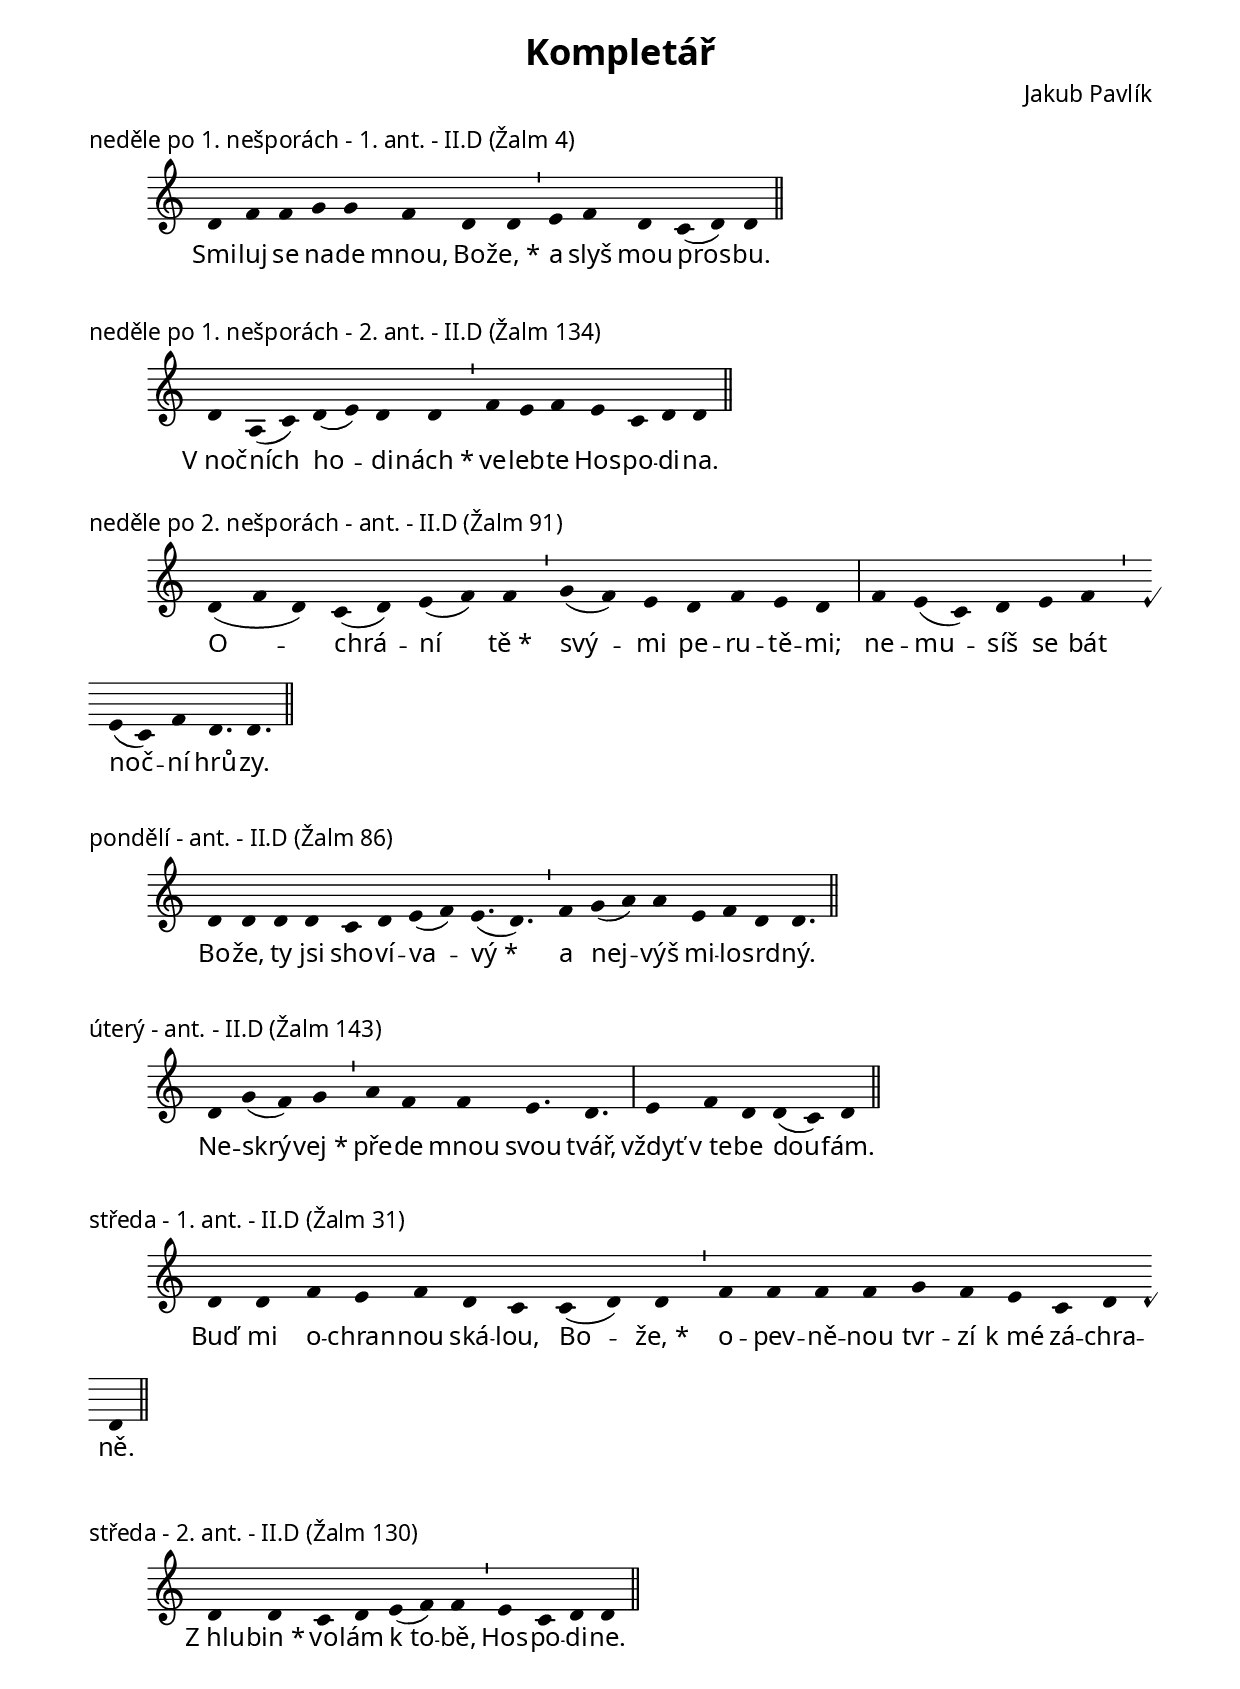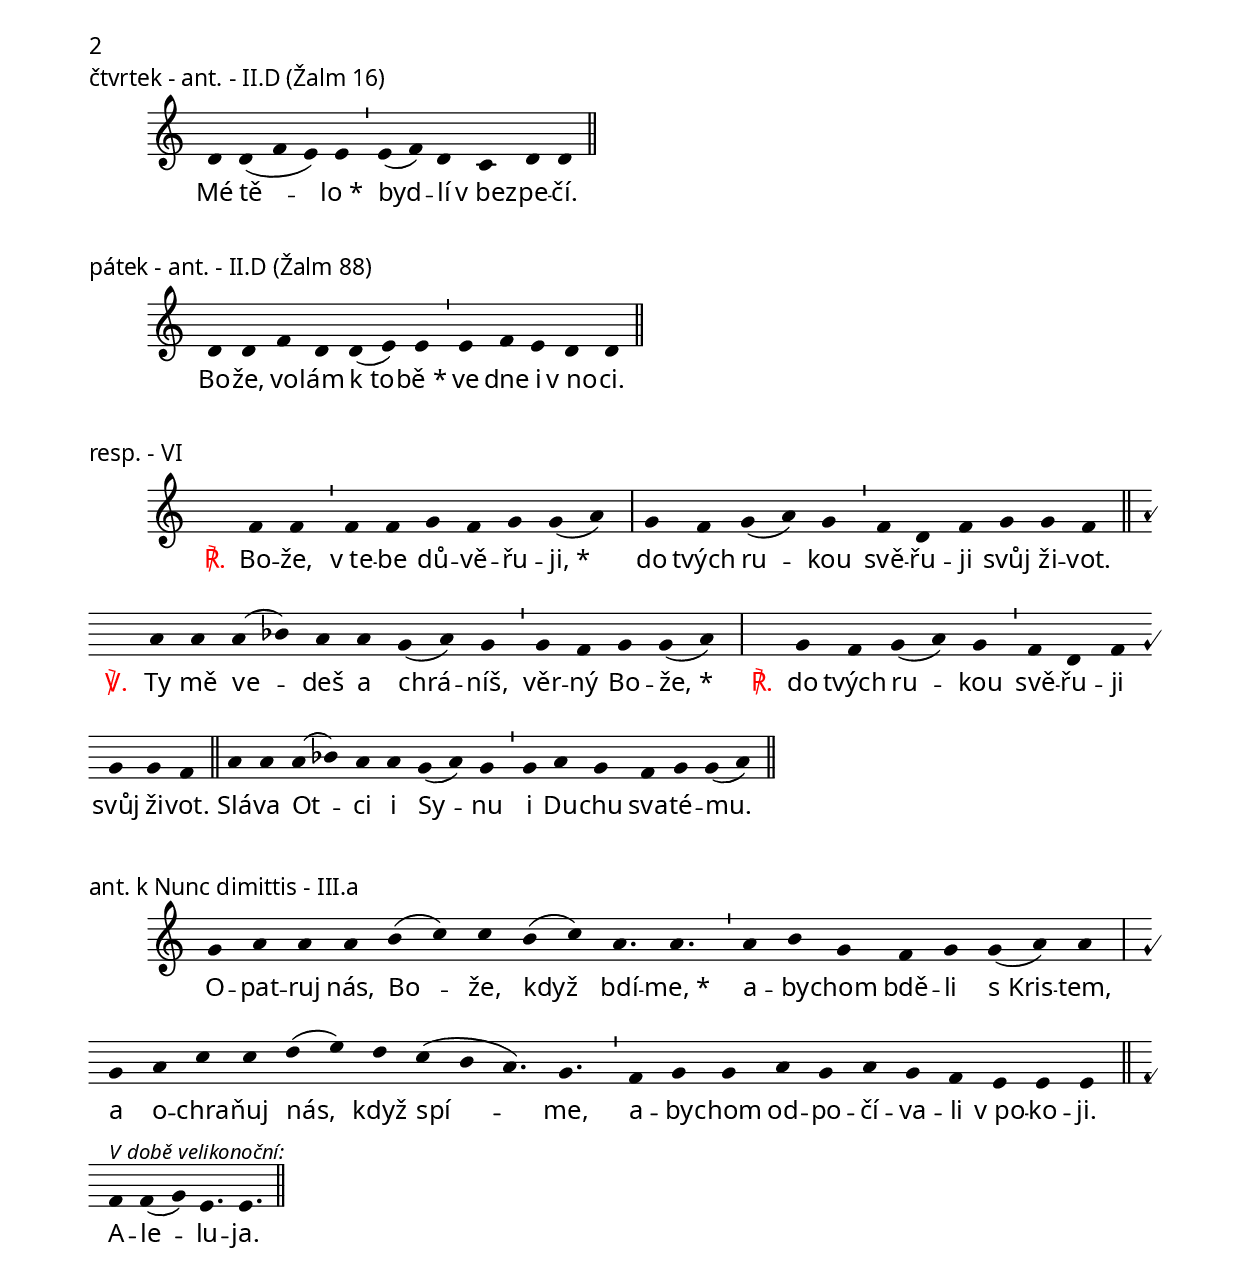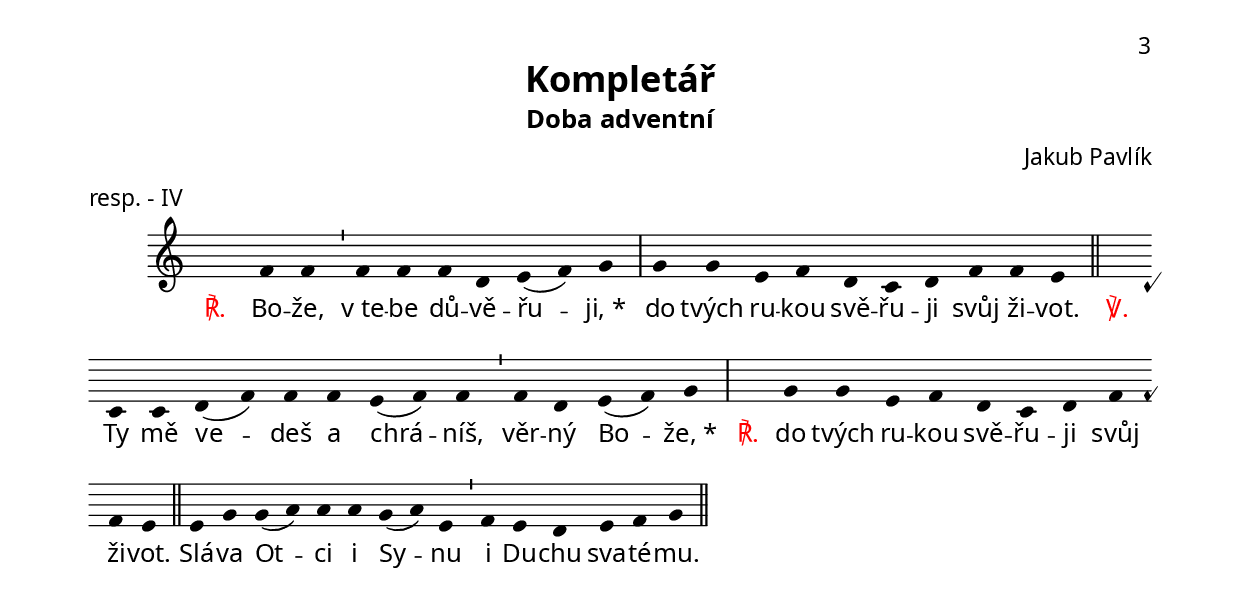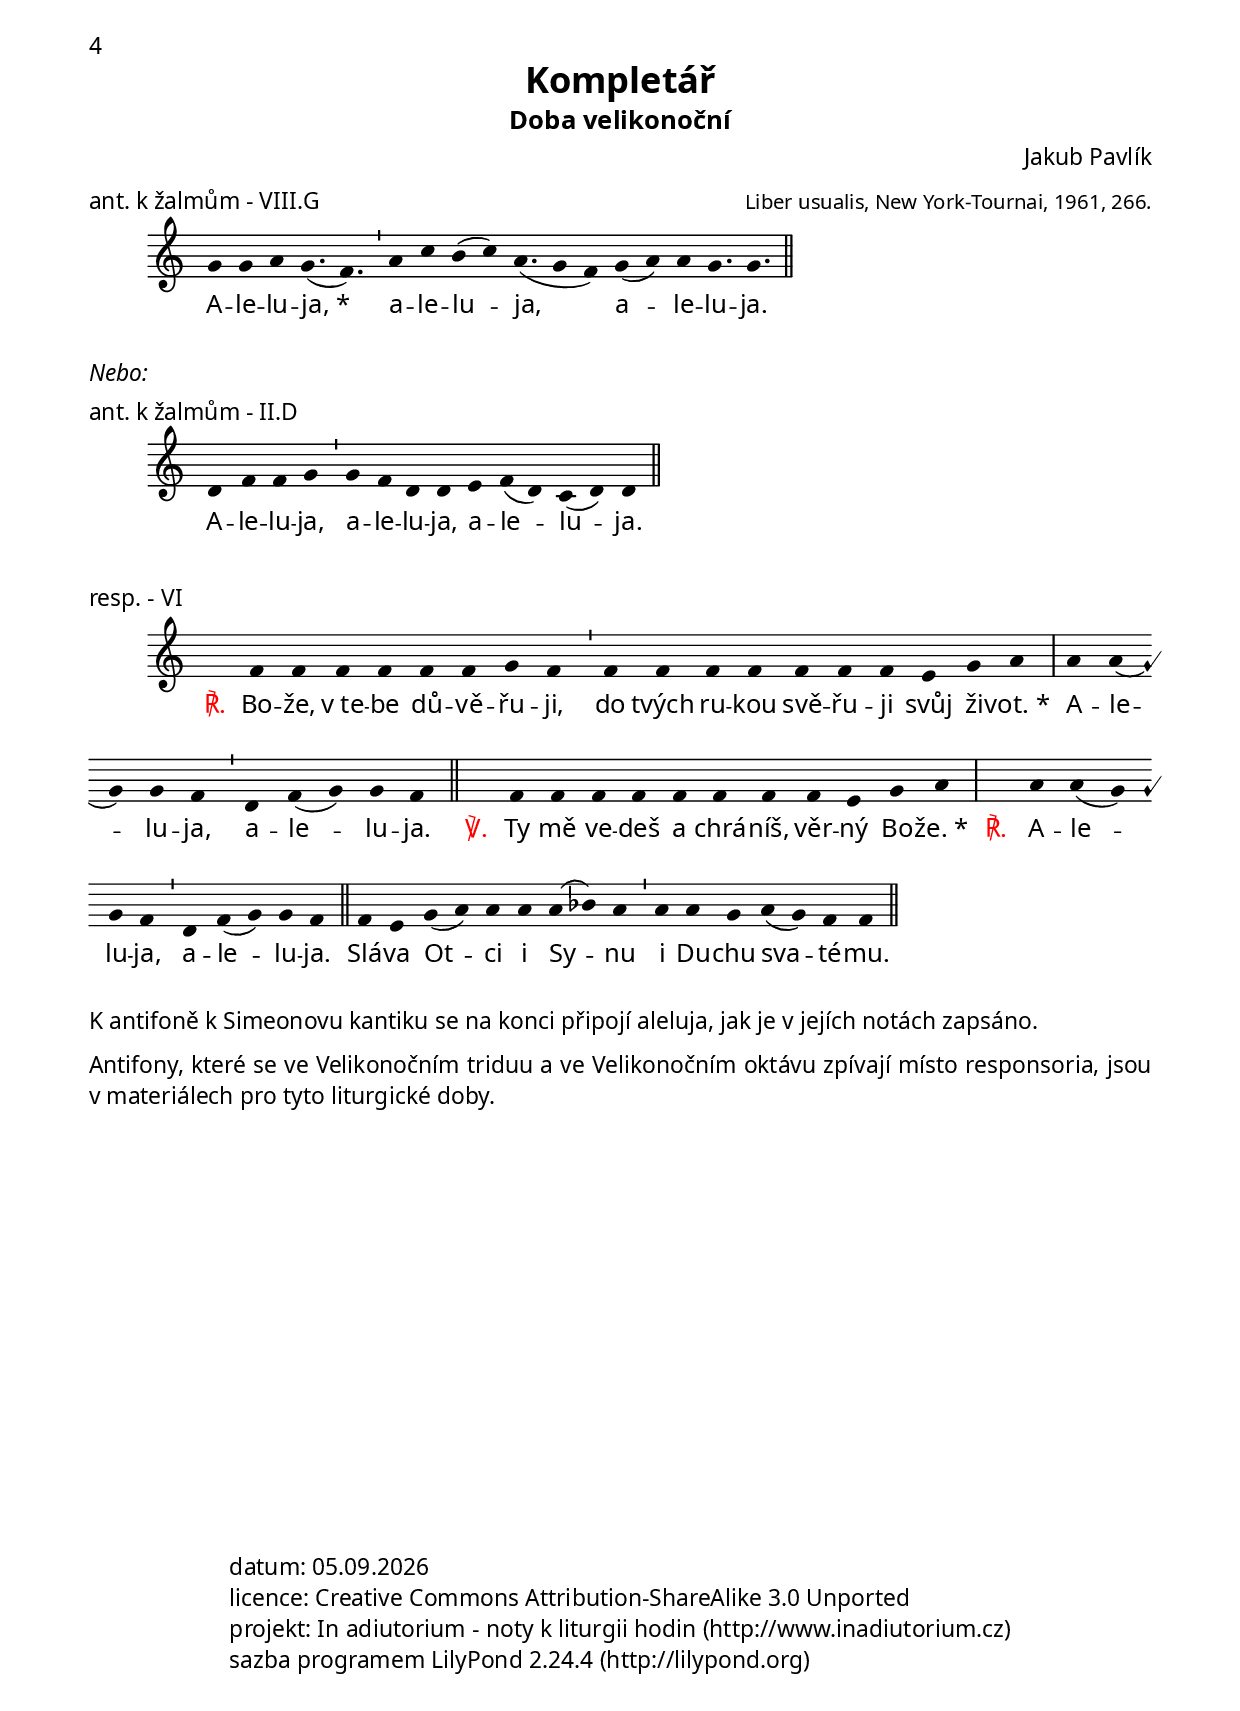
\version "2.19.4"

\header {
  title = "Kompletář"
  composer = "Jakub Pavlík"
}

\include "spolecne.ly"
\include "dilyresponsorii.ly"

\paper {
  ragged-bottom=##f
  ragged-last-bottom=##t
}

\score {
  \relative c' {
    \choralniRezim

    d4 f f g g f d d \barMin e f d c( d) d \barFinalis
  }
  \addlyrics {
    Smi -- luj se na -- de mnou, Bo -- že,_* a slyš mou pros -- bu.
  }
  \header {
    quid = "neděle po 1. nešporách - 1. ant."
    quidbreve = "1. ant."
    modus = "II"
    differentia = "D"
    psalmus = "Žalm 4"
    id = "nei1"
    piece = \markup\sestavTitulek
  }
}

\score {
  \relative c' {
    \choralniRezim
    d4 a( c) d( e) d d \barMin
    f4 e f e c d d4 \barFinalis
  }
  \addlyrics {
    V_noč -- ních ho -- di -- nách_* ve -- leb -- te Hos -- po -- di -- na.
  }
  \header {
    quid = "neděle po 1. nešporách - 2. ant."
    quidbreve = "2. ant."
    modus = "II"
    differentia = "D"
    psalmus = "Žalm 134"
    piece = \markup\sestavTitulek
    id = "nei2"
  }
}

\score {
  \relative c' {
    \choralniRezim
    d4( f d) c( d) e( f) f \barMin
    g( f) e d f e d \barMax
    f e( c) d e f \barMin
    e( c) f d4. d4. \barFinalis
  }
  \addlyrics {
    O -- chrá -- ní tě_* svý -- mi pe -- ru -- tě -- mi;
    ne -- mu -- síš se bát noč -- ní hrů -- zy.
  }
  \header {
    quid = "neděle po 2. nešporách - ant."
    quidbreve = "ant."
    modus = "II"
    differentia = "D"
    psalmus = "Žalm 91"
    piece = \markup\sestavTitulek
    id = "neii"
  }
}

\score {
  \relative c' {
    \choralniRezim
    d4 d d d c d e( f) e4.( d) \barMin f4 g( a) a e f d d4. \barFinalis
  }
  \addlyrics {
    Bo -- že, ty jsi sho -- ví -- va -- vý_* a nej -- výš mi -- lo -- srd -- ný.
  }
  \header {
    quid = "pondělí - ant."
    quidbreve = "ant."
    modus = "II"
    differentia = "D"
    piece = \markup\sestavTitulek
    psalmus = "Žalm 86"
    id = "po"
  }
}

\score {
  \relative c' {
    \choralniRezim
    d4 g( f) g \barMin a f f e4. d \barMax
    e4 f d d( c) d \barFinalis
  }
  \addlyrics {
    Ne -- skrý -- vej_* pře -- de mnou svou tvář,
    vždyť v_te -- be dou -- fám.
  }
  \header {
    quid = "úterý - ant."
    quidbreve = "ant."
    modus = "II"
    differentia = "D"
    psalmus = "Žalm 143"
    piece = \markup\sestavTitulek
    id = "ut"
  }
}

\score {
  \relative c' {
    \choralniRezim
    d4 d f e f d c c( d) d \barMin
    f f f f g f e c d d \barFinalis
  }
  \addlyrics {
    Buď mi o -- chran -- nou ská -- lou, Bo -- že,_*
    o -- pev -- ně -- nou tvr -- zí k_mé zá -- chra -- ně.
  }
  \header {
    quid = "středa - 1. ant."
    quidbreve = "1. ant."
    modus = "II"
    differentia = "D"
    psalmus = "Žalm 31"
    piece = \markup\sestavTitulek
    id = "st1"
  }
}

\score {
  \relative c' {
    \choralniRezim
    d4 d c d e( f) f \barMin
    e c d d \barFinalis
  }
  \addlyrics {
    Z_hlu -- bin_* vo -- lám k_to -- bě, Hos -- po -- di -- ne.
  }
  \header {
    quid = "středa - 2. ant."
    quidbreve = "2. ant."
    modus = "II"
    differentia = "D"
    psalmus = "Žalm 130"
    piece = \markup\sestavTitulek
    id = "st2"
  }
}

\pageBreak % ZLOM

\score {
  \relative c' {
    \choralniRezim
    d4 d( f e) e \barMin e( f) d c d d \barFinalis
  }
  \addlyrics {
    Mé tě -- lo_* byd -- lí v_bez -- pe -- čí.
  }
  \header {
    quid = "čtvrtek - ant."
    quidbreve = "ant."
    modus = "II"
    differentia = "D"
    psalmus = "Žalm 16"
    piece = \markup\sestavTitulek
    id = "ct"
  }
}

\score {
  \relative c' {
    \choralniRezim
    d4 d f d d( e) e \barMin e f e d d \barFinalis
  }
  \addlyrics {
    Bo -- že, vo -- lám k_to -- bě_* ve dne i v_no -- ci.
  }
  \header {
    quid = "pátek - ant."
    quidbreve = "ant."
    modus = "II"
    differentia = "D"
    psalmus = "Žalm 88"
    piece = \markup\sestavTitulek
    id = "pa"
  }
}

\score {
  \relative c' {
    \choralniRezim

    % R
    \neviditelna f
    f4 f \barMin f f g f g g( a) \barMax
    g4 f g( a) g \barMin f d f g g f \barFinalis
    % V
    \neviditelna a
    a4 a a( bes) a a g( a) g \barMin g f g g( a) \barMax
    % R
    \neviditelna g
    g4 f g( a) g \barMin f d f g g f \barFinalis
    % Slava
    \respVIdoxologie \barFinalis
  }
  \addlyrics {
    \Response Bo -- že, v_te -- be dů -- vě -- řu -- ji,_*
    do tvých ru -- kou svě -- řu -- ji svůj ži -- vot.
    \Verse Ty mě ve -- deš a chrá -- níš, věr -- ný Bo -- že,_*
    \Response do tvých ru -- kou svě -- řu -- ji svůj ži -- vot.
    \textRespDoxologie
  }
  \header {
    quid = "resp."
    modus = "VI"
    piece = \markup {\sestavTitulekResp}
    id = "resp"
  }
}

\score {
  \relative c'' {
    \choralniRezim
    g4 a a a b( c) c b( c) a4. a \barMin
    a4 b g f g g( a) a \barMax
    g a c c d( e) d c( b a4.) g \barMin
    f4 g g a g a g f e e e \barFinalis
    f^\rubrVelikAleluja f( g) e4. e \barFinalis
  }
  \addlyrics {
    O -- pat -- ruj nás, Bo -- že, když bdí -- me,_*
    a -- by -- chom bdě -- li s_Kris -- tem,
    a o -- chra -- ňuj nás, když spí -- me,
    a -- by -- chom od -- po -- čí -- va -- li v_po -- ko -- ji.
    A -- le -- lu -- ja.
  }
  \header {
    quid = "ant. k Nunc dimittis"
    quidbreve = "ant."
    modus = "III"
    differentia = "a"
    psalmus = "Nunc dimittis"
    piece = \markup {\sestavTitulekBezZalmu}
    id = "sim"
  }
}

\bookpart {
  \header {
    subtitle = "Doba adventní"
  }

  \score {
    \relative c' {
      \choralniRezim

      % R
      \neviditelna f
      f4 f \barMin f f f d e( f) g \barMax
      g g e f d c d f f e \barFinalis
      % V
      \neviditelna d
      c c d( f) f f e( f) f \barMin f d e( f) g \barMax
      % R
      \neviditelna g
      g g e f d c d f f e \barFinalis
      % Slava
      \respIVdoxologie \barFinalis
    }
    \addlyrics {
      \Response Bo -- že, v_te -- be dů -- vě -- řu -- ji,_*
      do tvých ru -- kou svě -- řu -- ji svůj ži -- vot.
      \Verse Ty mě ve -- deš a chrá -- níš, věr -- ný Bo -- že,_*
      \Response do tvých ru -- kou svě -- řu -- ji svůj ži -- vot.
      \textRespDoxologie
    }
    \header {
      quid = "resp."
      modus = "IV"
      piece = \markup {\sestavTitulekResp}
      id = "resp-adv"
    }
  }
}

\bookpart {
  \header {
    subtitle = "Doba velikonoční"
  }

  % Tato cast obsahuje mene not a proto je lepsi, aby se, narozdil
  % od prvni casti, noty neroztahovaly na celou stranku, ale byly
  % nakupene nahore:
  \paper {
    ragged-bottom=##f
    ragged-last-bottom=##t
  }

  \score {
    \relative c'' {
      \choralniRezim
      g4 g a g4.( f) \barMin
      a4 c b( c) a4.( g4 f)
      g( a) a g4. g \barFinalis
    }
    \addlyrics {
      A -- le -- lu -- ja,_*
      a -- le -- lu -- ja,
      a -- le -- lu -- ja.
    }
    \header {
      quid = "ant. k žalmům"
      quidbreve = "ant."
      modus = "VIII"
      differentia = "G"
      psalmus = ""
      placet = "nebylo by lepší nevázat se na solesmeskou rytmizaci a vyjít z AR1912?"
      id = "pasch"
      piece = \markup {\sestavTitulekBezZalmu}
      fons_externus = "Liber usualis, New York-Tournai, 1961, 266."
    }
  }

  \markup\italic{Nebo:}

  \score {
    \relative c' {
      \choralniRezim
      d4 f f g \barMin
      g f d d
      e f( d) c( d) d \barFinalis
    }
    \addlyrics {
      A -- le -- lu -- ja,
      a -- le -- lu -- ja,
      a -- le -- lu -- ja.
    }
    \header {
      quid = "ant. k žalmům"
      quidbreve = "ant."
      modus = "II"
      differentia = "D"
      psalmus = ""
      fial = "kompletar.ly#nei1?upraveno&jiny text"
      id = "pasch2"
      piece = \markup {\sestavTitulekBezZalmu}
    }
  }

  \score {
    \relative c' {
      \choralniRezim

      % R
      \neviditelna f
      f4 f f f f f g f \barMin
      f f f f f f f e g a \barMax
      \respVIalelujaResponsum \barFinalis
      % V
      \neviditelna f
      f4 f f f f f f f e g a \barMax
      % R
      \neviditelna a
      \respVIalelujaResponsum \barFinalis
      % Slava
      \respVIalelujaDoxologie \barFinalis
    }
    \addlyrics {
      \Response Bo -- že, v_te -- be dů -- vě -- řu -- ji,
      do tvých ru -- kou svě -- řu -- ji svůj ži -- vot._* \textRespAleluja
      \Verse Ty mě ve -- deš a chrá -- níš, věr -- ný Bo -- že._*
      \Response \textRespAleluja
      \textRespDoxologie
    }
    \header {
      quid = "resp."
      modus = "VI"
      id = "paschresp"
      piece = \markup {\sestavTitulekResp}
    }
  }

  \markup\justify {K antifoně k Simeonovu kantiku se na konci připojí aleluja,
  jak je v jejích notách zapsáno.}

  \markup\justify {Antifony, které se ve Velikonočním triduu
  a ve Velikonočním oktávu zpívají místo responsoria, jsou
  "v materiálech" pro tyto liturgické doby.}
}